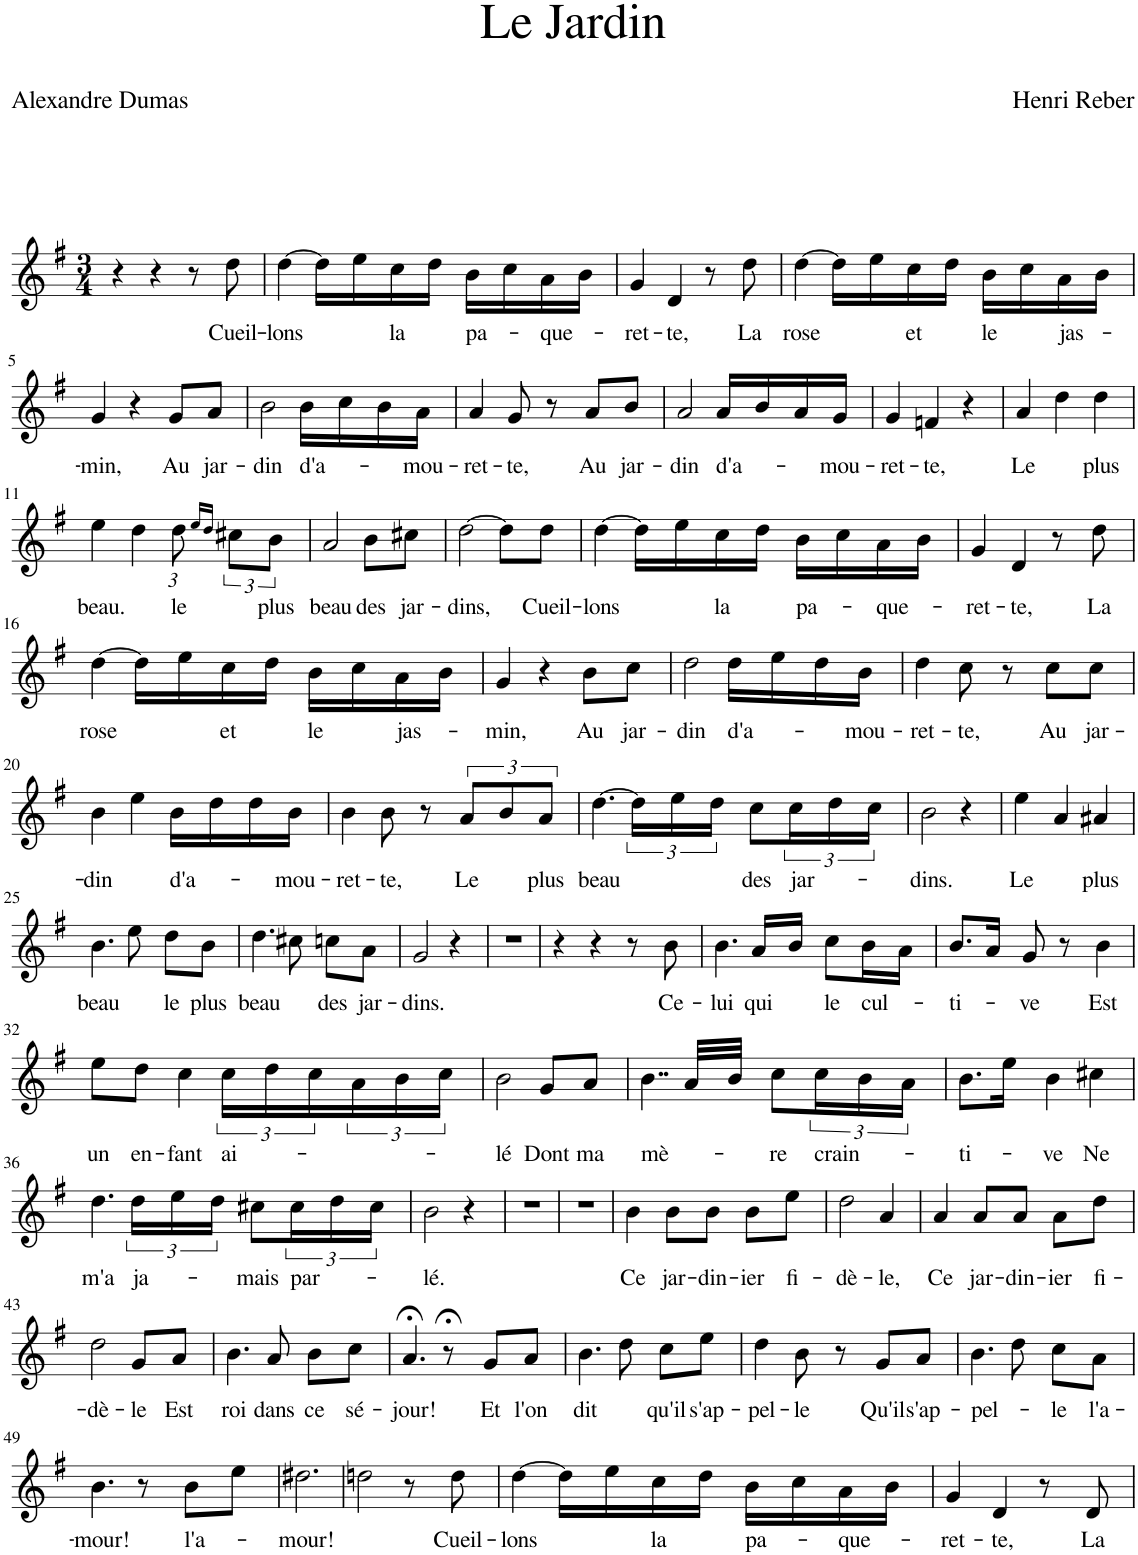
**kern	**text
*part1	*part1
*staff1	*staff1
*I"Piano	*
*I'Pno	*
*clefG2	*
*k[f#]	*
*M3/4	*
=1	=1
4r	.
4r	.
8r	.
!	!LO:LY:b
8dd\	Cueil-
=2	=2
!	!LO:LY:b
[4dd\	-lons
16dd\LL]	.
16ee\	.
!	!LO:LY:b
16cc\	la
16dd\JJ	.
!	!LO:LY:b
16b\LL	pa-
16cc\	.
!	!LO:LY:b
16a\	-que-
16b\JJ	.
=3	=3
!	!LO:LY:b
4g/	-ret-
!	!LO:LY:b
4d/	-te,
8r	.
!	!LO:LY:b
8dd\	La
=4	=4
!	!LO:LY:b
[4dd\	rose
16dd\LL]	.
16ee\	.
!	!LO:LY:b
16cc\	et
16dd\JJ	.
!	!LO:LY:b
16b\LL	le
16cc\	.
!	!LO:LY:b
16a\	jas-
16b\JJ	.
!!LO:LB:g=z
=5	=5
!	!LO:LY:b
4g/	-min,
4r	.
!	!LO:LY:b
8g/L	Au
!	!LO:LY:b
8a/J	jar-
=6	=6
!	!LO:LY:b
2b\	-din
!	!LO:LY:b
16b\LL	d'a-
16cc\	.
16b\	.
!	!LO:LY:b
16a\JJ	-mou-
=7	=7
!	!LO:LY:b
4a/	-ret-
!	!LO:LY:b
8g/	-te,
8r	.
!	!LO:LY:b
8a/L	Au
!	!LO:LY:b
8b/J	jar-
=8	=8
!	!LO:LY:b
2a/	-din
!	!LO:LY:b
16a/LL	d'a-
16b/	.
16a/	.
!	!LO:LY:b
16g/JJ	-mou-
=9	=9
!	!LO:LY:b
4g/	-ret-
!	!LO:LY:b
4fn/	-te,
4r	.
=10	=10
!	!LO:LY:b
4a/	Le
4dd\	.
!	!LO:LY:b
4dd\	plus
!!LO:LB:g=z
=11	=11
!	!LO:LY:b
4ee\	beau.
4dd\	.
!	!LO:LY:b
12dd\	le
16qee/LL	.
16qdd/JJ	.
12cc#X\L	.
!	!LO:LY:b
12b\J	plus
=12	=12
!	!LO:LY:b
2a/	beau
!	!LO:LY:b
8b\L	des
!	!LO:LY:b
8cc#X\J	jar-
=13	=13
!	!LO:LY:b
[2dd\	-dins,
8dd\L]	.
!	!LO:LY:b
8dd\J	Cueil-
=14	=14
!	!LO:LY:b
[4dd\	-lons
16dd\LL]	.
16ee\	.
!	!LO:LY:b
16cc\	la
16dd\JJ	.
!	!LO:LY:b
16b\LL	pa-
16cc\	.
!	!LO:LY:b
16a\	-que-
16b\JJ	.
=15	=15
!	!LO:LY:b
4g/	-ret-
!	!LO:LY:b
4d/	-te,
8r	.
!	!LO:LY:b
8dd\	La
!!LO:LB:g=z
=16	=16
!	!LO:LY:b
[4dd\	rose
16dd\LL]	.
16ee\	.
!	!LO:LY:b
16cc\	et
16dd\JJ	.
!	!LO:LY:b
16b\LL	le
16cc\	.
!	!LO:LY:b
16a\	jas-
16b\JJ	.
=17	=17
!	!LO:LY:b
4g/	min,
4r	.
!	!LO:LY:b
8b\L	Au
!	!LO:LY:b
8cc\J	jar-
=18	=18
!	!LO:LY:b
2dd\	-din
!	!LO:LY:b
16dd\LL	d'a-
16ee\	.
16dd\	.
!	!LO:LY:b
16b\JJ	-mou-
=19	=19
!	!LO:LY:b
4dd\	-ret-
!	!LO:LY:b
8cc\	-te,
8r	.
!	!LO:LY:b
8cc\L	Au
!	!LO:LY:b
8cc\J	jar-
!!LO:LB:g=z
=20	=20
!	!LO:LY:b
4b\	-din
4ee\	.
!	!LO:LY:b
16b\LL	d'a-
16dd\	.
16dd\	.
!	!LO:LY:b
16b\JJ	-mou-
=21	=21
!	!LO:LY:b
4b\	-ret-
!	!LO:LY:b
8b\	-te,
8r	.
!	!LO:LY:b
12a/L	Le
12b/	.
!	!LO:LY:b
12a/J	plus
=22	=22
!	!LO:LY:b
[4.dd\	beau
24dd\LL]	.
24ee\	.
24dd\JJ	.
!	!LO:LY:b
8cc\L	des
!	!LO:LY:b
24cc\L	jar-
24dd\	.
24cc\JJ	.
=23	=23
!	!LO:LY:b
2b\	-dins.
4r	.
=24	=24
!	!LO:LY:b
4ee\	Le
4a/	.
!	!LO:LY:b
4a#X/	plus
!!LO:LB:g=z
=25	=25
!	!LO:LY:b
4.b\	beau
8ee\	.
!	!LO:LY:b
8dd\L	le
!	!LO:LY:b
8b\J	plus
=26	=26
!	!LO:LY:b
4.dd\	beau
8cc#X\	.
!	!LO:LY:b
8ccn\L	des
!	!LO:LY:b
8a\J	jar-
=27	=27
!	!LO:LY:b
2g/	-dins.
4r	.
=28	=28
2.r	.
=29	=29
4r	.
4r	.
8r	.
!	!LO:LY:b
8b\	Ce-
=30	=30
!	!LO:LY:b
4.b\	-lui
!	!LO:LY:b
16a/LL	qui
16b/JJ	.
!	!LO:LY:b
8cc\L	le
!	!LO:LY:b
16b\L	cul-
16a\JJ	.
=31	=31
!	!LO:LY:b
8.b/L	-ti-
16a/Jk	.
!	!LO:LY:b
8g/	-ve
8r	.
!	!LO:LY:b
4b\	Est
!!LO:LB:g=z
=32	=32
!	!LO:LY:b
8ee\L	un
!	!LO:LY:b
8dd\J	en-
!	!LO:LY:b
4cc\	-fant
!	!LO:LY:b
24cc\LL	ai-
24dd\	.
24cc\	.
24a\	.
24b\	.
24cc\JJ	.
=33	=33
!	!LO:LY:b
2b\	-lé
!	!LO:LY:b
8g/L	Dont
!	!LO:LY:b
8a/J	ma
=34	=34
!	!LO:LY:b
4..b\	mè-
32a/LLL	.
32b/JJJ	.
!	!LO:LY:b
8cc\L	-re
!	!LO:LY:b
24cc\L	crain-
24b\	.
24a\JJ	.
=35	=35
!	!LO:LY:b
8.b\L	-ti-
16ee\Jk	.
!	!LO:LY:b
4b\	-ve
!	!LO:LY:b
4cc#X\	Ne
!!LO:LB:g=z
=36	=36
!	!LO:LY:b
4.dd\	m'a
!	!LO:LY:b
24dd\LL	ja-
24ee\	.
24dd\JJ	.
!	!LO:LY:b
8cc#X\L	-mais
!	!LO:LY:b
24cc#\L	par-
24dd\	.
24cc#\JJ	.
=37	=37
!	!LO:LY:b
2b\	-lé.
4r	.
=38	=38
2.r	.
=39	=39
2.r	.
=40	=40
!	!LO:LY:b
4b\	Ce
!	!LO:LY:b
8b\L	jar-
!	!LO:LY:b
8b\J	-din-
!	!LO:LY:b
8b\L	-ier
!	!LO:LY:b
8ee\J	fi-
=41	=41
!	!LO:LY:b
2dd\	-dè-
!	!LO:LY:b
4a/	-le,
=42	=42
!	!LO:LY:b
4a/	Ce
!	!LO:LY:b
8a/L	jar-
!	!LO:LY:b
8a/J	-din-
!	!LO:LY:b
8a\L	-ier
!	!LO:LY:b
8dd\J	fi-
!!LO:LB:g=z
=43	=43
!	!LO:LY:b
2dd\	-dè-
!	!LO:LY:b
8g/L	-le
!	!LO:LY:b
8a/J	Est
=44	=44
!	!LO:LY:b
4.b\	roi
!	!LO:LY:b
8a/	dans
!	!LO:LY:b
8b\L	ce
!	!LO:LY:b
8cc\J	sé-
=45	=45
!	!LO:LY:b
4.a;</	-jour!
8r;<	.
!	!LO:LY:b
8g/L	Et
!	!LO:LY:b
8a/J	l'on
=46	=46
!	!LO:LY:b
4.b\	dit
8dd\	.
!	!LO:LY:b
8cc\L	qu'il
!	!LO:LY:b
8ee\J	s'ap-
=47	=47
!	!LO:LY:b
4dd\	-pel-
!	!LO:LY:b
8b\	-le
8r	.
!	!LO:LY:b
8g/L	Qu'il
!	!LO:LY:b
8a/J	s'ap-
=48	=48
!	!LO:LY:b
4.b\	-pel-
8dd\	.
!	!LO:LY:b
8cc\L	-le
!	!LO:LY:b
8a\J	l'a-
!!LO:LB:g=z
=49	=49
!	!LO:LY:b
4.b\	-mour!
8r	.
!	!LO:LY:b
8b\L	l'a-
8ee\J	.
=50	=50
!	!LO:LY:b
2.dd#X\	-mour!
=51	=51
2ddn\	.
8r	.
!	!LO:LY:b
8dd\	Cueil-
=52	=52
!	!LO:LY:b
[4dd\	-lons
16dd\LL]	.
16ee\	.
!	!LO:LY:b
16cc\	la
16dd\JJ	.
!	!LO:LY:b
16b\LL	pa-
16cc\	.
!	!LO:LY:b
16a\	-que-
16b\JJ	.
=53	=53
!	!LO:LY:b
4g/	-ret-
!	!LO:LY:b
4d/	-te,
8r	.
!	!LO:LY:b
8d/	La
=	=
*-	*-
